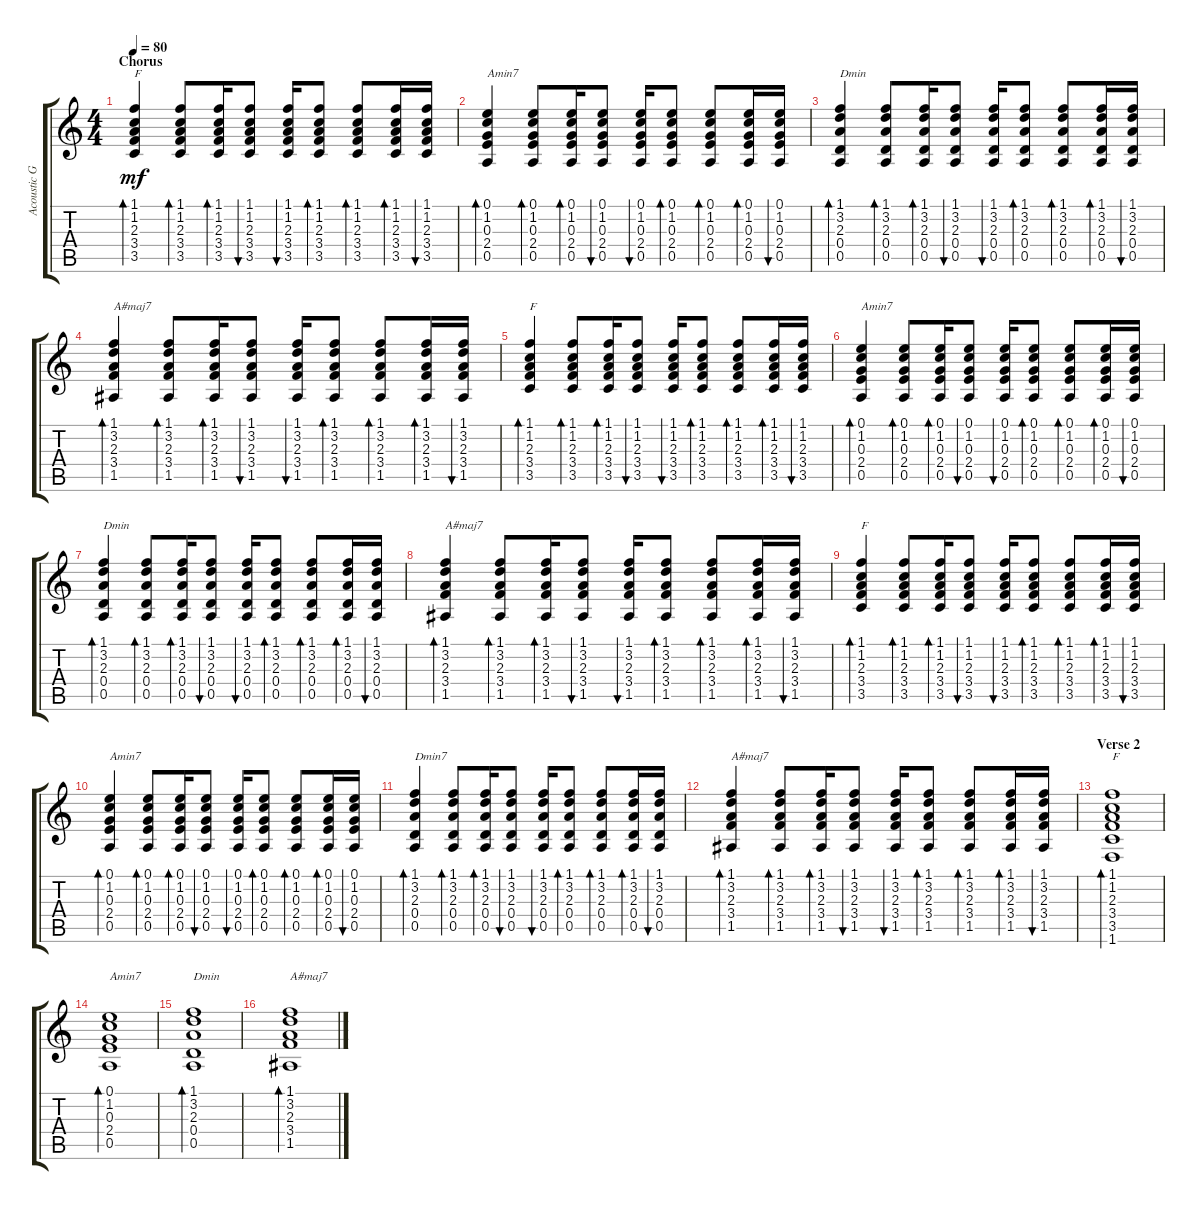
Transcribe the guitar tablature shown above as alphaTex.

\track ("Acoustic Guitar" "Acoustic G") {instrument acousticguitarsteel}
\staff {score tabs}
\tuning (E4 B3 G3 D3 A2 E2) {hide}
\ts (4 4)
\section ("" "Chorus")
\tempo 80
\clef g2
\ks c
(1.1 1.2 2.3 3.4 3.5).4{bd 30 txt "F" dy mf} (1.1 1.2 2.3 3.4 3.5).8{bd 30} (1.1 1.2 2.3 3.4 3.5).16{bd 30} (1.1 1.2 2.3 3.4 3.5).8{bu 30} (1.1 1.2 2.3 3.4 3.5).16{bu 30} (1.1 1.2 2.3 3.4 3.5).8{bd 30} (1.1 1.2 2.3 3.4 3.5).8{bd 30} (1.1 1.2 2.3 3.4 3.5).16{bd 30} (1.1 1.2 2.3 3.4 3.5).16{bu 30} |
(0.1 1.2 0.3 2.4 0.5).4{bd 30 txt "Amin7"} (0.1 1.2 0.3 2.4 0.5).8{bd 30} (0.1 1.2 0.3 2.4 0.5).16{bd 30} (0.1 1.2 0.3 2.4 0.5).8{bu 30} (0.1 1.2 0.3 2.4 0.5).16{bu 30} (0.1 1.2 0.3 2.4 0.5).8{bd 30} (0.1 1.2 0.3 2.4 0.5).8{bd 30} (0.1 1.2 0.3 2.4 0.5).16{bd 30} (0.1 1.2 0.3 2.4 0.5).16{bu 30} |
(1.1 3.2 2.3 0.4 0.5).4{bd 30 txt "Dmin"} (1.1 3.2 2.3 0.4 0.5).8{bd 30} (1.1 3.2 2.3 0.4 0.5).16{bd 30} (1.1 3.2 2.3 0.4 0.5).8{bu 30} (1.1 3.2 2.3 0.4 0.5).16{bu 30} (1.1 3.2 2.3 0.4 0.5).8{bd 30} (1.1 3.2 2.3 0.4 0.5).8{bd 30} (1.1 3.2 2.3 0.4 0.5).16{bd 30} (1.1 3.2 2.3 0.4 0.5).16{bu 30} |
(1.1 3.2 2.3 3.4 1.5).4{bd 30 txt "A#maj7"} (1.1 3.2 2.3 3.4 1.5).8{bd 30} (1.1 3.2 2.3 3.4 1.5).16{bd 30} (1.1 3.2 2.3 3.4 1.5).8{bu 30} (1.1 3.2 2.3 3.4 1.5).16{bu 30} (1.1 3.2 2.3 3.4 1.5).8{bd 30} (1.1 3.2 2.3 3.4 1.5).8{bd 30} (1.1 3.2 2.3 3.4 1.5).16{bd 30} (1.1 3.2 2.3 3.4 1.5).16{bu 30} |
(1.1 1.2 2.3 3.4 3.5).4{bd 30 txt "F"} (1.1 1.2 2.3 3.4 3.5).8{bd 30} (1.1 1.2 2.3 3.4 3.5).16{bd 30} (1.1 1.2 2.3 3.4 3.5).8{bu 30} (1.1 1.2 2.3 3.4 3.5).16{bu 30} (1.1 1.2 2.3 3.4 3.5).8{bd 30} (1.1 1.2 2.3 3.4 3.5).8{bd 30} (1.1 1.2 2.3 3.4 3.5).16{bd 30} (1.1 1.2 2.3 3.4 3.5).16{bu 30} |
(0.1 1.2 0.3 2.4 0.5).4{bd 30 txt "Amin7"} (0.1 1.2 0.3 2.4 0.5).8{bd 30} (0.1 1.2 0.3 2.4 0.5).16{bd 30} (0.1 1.2 0.3 2.4 0.5).8{bu 30} (0.1 1.2 0.3 2.4 0.5).16{bu 30} (0.1 1.2 0.3 2.4 0.5).8{bd 30} (0.1 1.2 0.3 2.4 0.5).8{bd 30} (0.1 1.2 0.3 2.4 0.5).16{bd 30} (0.1 1.2 0.3 2.4 0.5).16{bu 30} |
(1.1 3.2 2.3 0.4 0.5).4{bd 30 txt "Dmin"} (1.1 3.2 2.3 0.4 0.5).8{bd 30} (1.1 3.2 2.3 0.4 0.5).16{bd 30} (1.1 3.2 2.3 0.4 0.5).8{bu 30} (1.1 3.2 2.3 0.4 0.5).16{bu 30} (1.1 3.2 2.3 0.4 0.5).8{bd 30} (1.1 3.2 2.3 0.4 0.5).8{bd 30} (1.1 3.2 2.3 0.4 0.5).16{bd 30} (1.1 3.2 2.3 0.4 0.5).16{bu 30} |
(1.1 3.2 2.3 3.4 1.5).4{bd 30 txt "A#maj7"} (1.1 3.2 2.3 3.4 1.5).8{bd 30} (1.1 3.2 2.3 3.4 1.5).16{bd 30} (1.1 3.2 2.3 3.4 1.5).8{bu 30} (1.1 3.2 2.3 3.4 1.5).16{bu 30} (1.1 3.2 2.3 3.4 1.5).8{bd 30} (1.1 3.2 2.3 3.4 1.5).8{bd 30} (1.1 3.2 2.3 3.4 1.5).16{bd 30} (1.1 3.2 2.3 3.4 1.5).16{bu 30} |
(1.1 1.2 2.3 3.4 3.5).4{bd 30 txt "F"} (1.1 1.2 2.3 3.4 3.5).8{bd 30} (1.1 1.2 2.3 3.4 3.5).16{bd 30} (1.1 1.2 2.3 3.4 3.5).8{bu 30} (1.1 1.2 2.3 3.4 3.5).16{bu 30} (1.1 1.2 2.3 3.4 3.5).8{bd 30} (1.1 1.2 2.3 3.4 3.5).8{bd 30} (1.1 1.2 2.3 3.4 3.5).16{bd 30} (1.1 1.2 2.3 3.4 3.5).16{bu 30} |
(0.1 1.2 0.3 2.4 0.5).4{bd 30 txt "Amin7"} (0.1 1.2 0.3 2.4 0.5).8{bd 30} (0.1 1.2 0.3 2.4 0.5).16{bd 30} (0.1 1.2 0.3 2.4 0.5).8{bu 30} (0.1 1.2 0.3 2.4 0.5).16{bu 30} (0.1 1.2 0.3 2.4 0.5).8{bd 30} (0.1 1.2 0.3 2.4 0.5).8{bd 30} (0.1 1.2 0.3 2.4 0.5).16{bd 30} (0.1 1.2 0.3 2.4 0.5).16{bu 30} |
(1.1 3.2 2.3 0.4 0.5).4{bd 30 txt "Dmin7"} (1.1 3.2 2.3 0.4 0.5).8{bd 30} (1.1 3.2 2.3 0.4 0.5).16{bd 30} (1.1 3.2 2.3 0.4 0.5).8{bu 30} (1.1 3.2 2.3 0.4 0.5).16{bu 30} (1.1 3.2 2.3 0.4 0.5).8{bd 30} (1.1 3.2 2.3 0.4 0.5).8{bd 30} (1.1 3.2 2.3 0.4 0.5).16{bd 30} (1.1 3.2 2.3 0.4 0.5).16{bu 30} |
(1.1 3.2 2.3 3.4 1.5).4{bd 30 txt "A#maj7"} (1.1 3.2 2.3 3.4 1.5).8{bd 30} (1.1 3.2 2.3 3.4 1.5).16{bd 30} (1.1 3.2 2.3 3.4 1.5).8{bu 30} (1.1 3.2 2.3 3.4 1.5).16{bu 30} (1.1 3.2 2.3 3.4 1.5).8{bd 30} (1.1 3.2 2.3 3.4 1.5).8{bd 30} (1.1 3.2 2.3 3.4 1.5).16{bd 30} (1.1 3.2 2.3 3.4 1.5).16{bu 30} |
\section ("" "Verse 2")
(1.1 1.2 2.3 3.4 3.5 1.6).1{bd 30 txt "F"} |
(0.1 1.2 0.3 2.4 0.5).1{bd 30 txt "Amin7"} |
(1.1 3.2 2.3 0.4 0.5).1{bd 30 txt "Dmin"} |
(1.1 3.2 2.3 3.4 1.5).1{bd 30 txt "A#maj7"}
